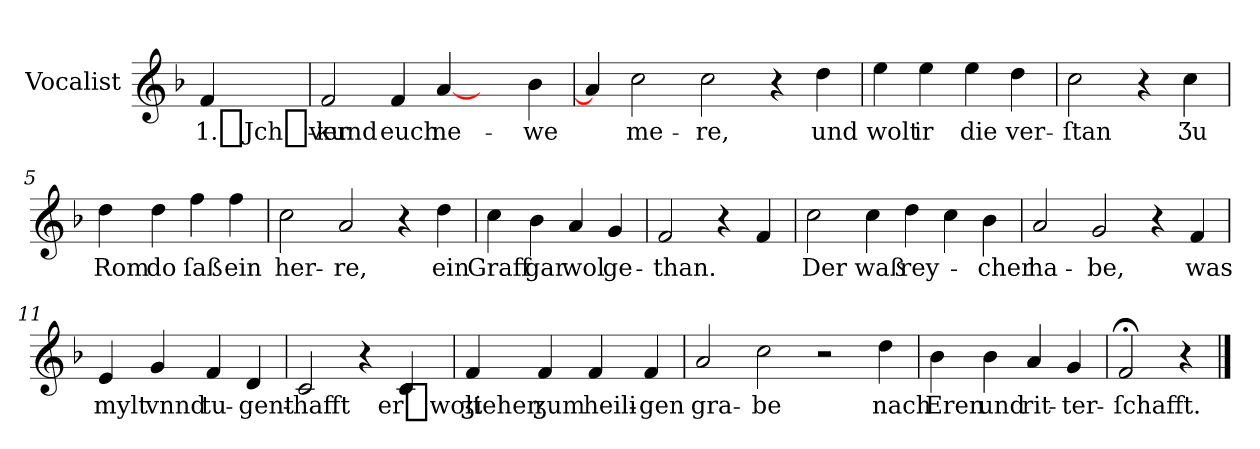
**kern	**text
*part1	*part1
*staff1	*staff1
*I"Vocalist	*
*k[b-]	*
*F:	*
=	=
4f	1._Jch_ver-
=1	=1
2f	-kund
4f	euch
[4a	ne-
4ryy	.
4b-	-we
=2	=2
4a]	.
2cc	me-
2cc	-re,
4r	.
4dd	und
=3	=3
4ee	wolt
4ee	ir
4ee	die
4dd	ver-
=4	=4
2cc	-ſtan
4r	.
4cc	Ʒu
=5	=5
4dd	Rom
4dd	do
4ff	ſaß
4ff	ein
=6	=6
2cc	her-
2a	-re,
4r	.
4dd	ein
=7	=7
4cc	Graff
4b-	gar
4a	wol
4g	ge-
=8	=8
2f	-than.
4r	.
4f	.
=9	=9
2cc	Der
4cc	waß
4dd	rey-
4cc	.
4b-	-cher
=10	=10
2a	ha-
2g	-be,
4r	.
4f	was
=11	=11
4e	mylt
4g	vnnd
4f	tu-
4d	-gent-
=12	=12
2c	-hafft
4r	.
4c	er_wolt
=13	=13
4f	ʒiehen
4f	ʒum
4f	heili-
4f	-gen
=14	=14
2a	gra-
2cc	-be
2r	.
4dd	nach
=15	=15
4b-	Eren
4b-	und
4a	rit-
4g	-ter-
=16	=16
2f;<	-ſchafft.
4r	.
==	==
*-	*-
